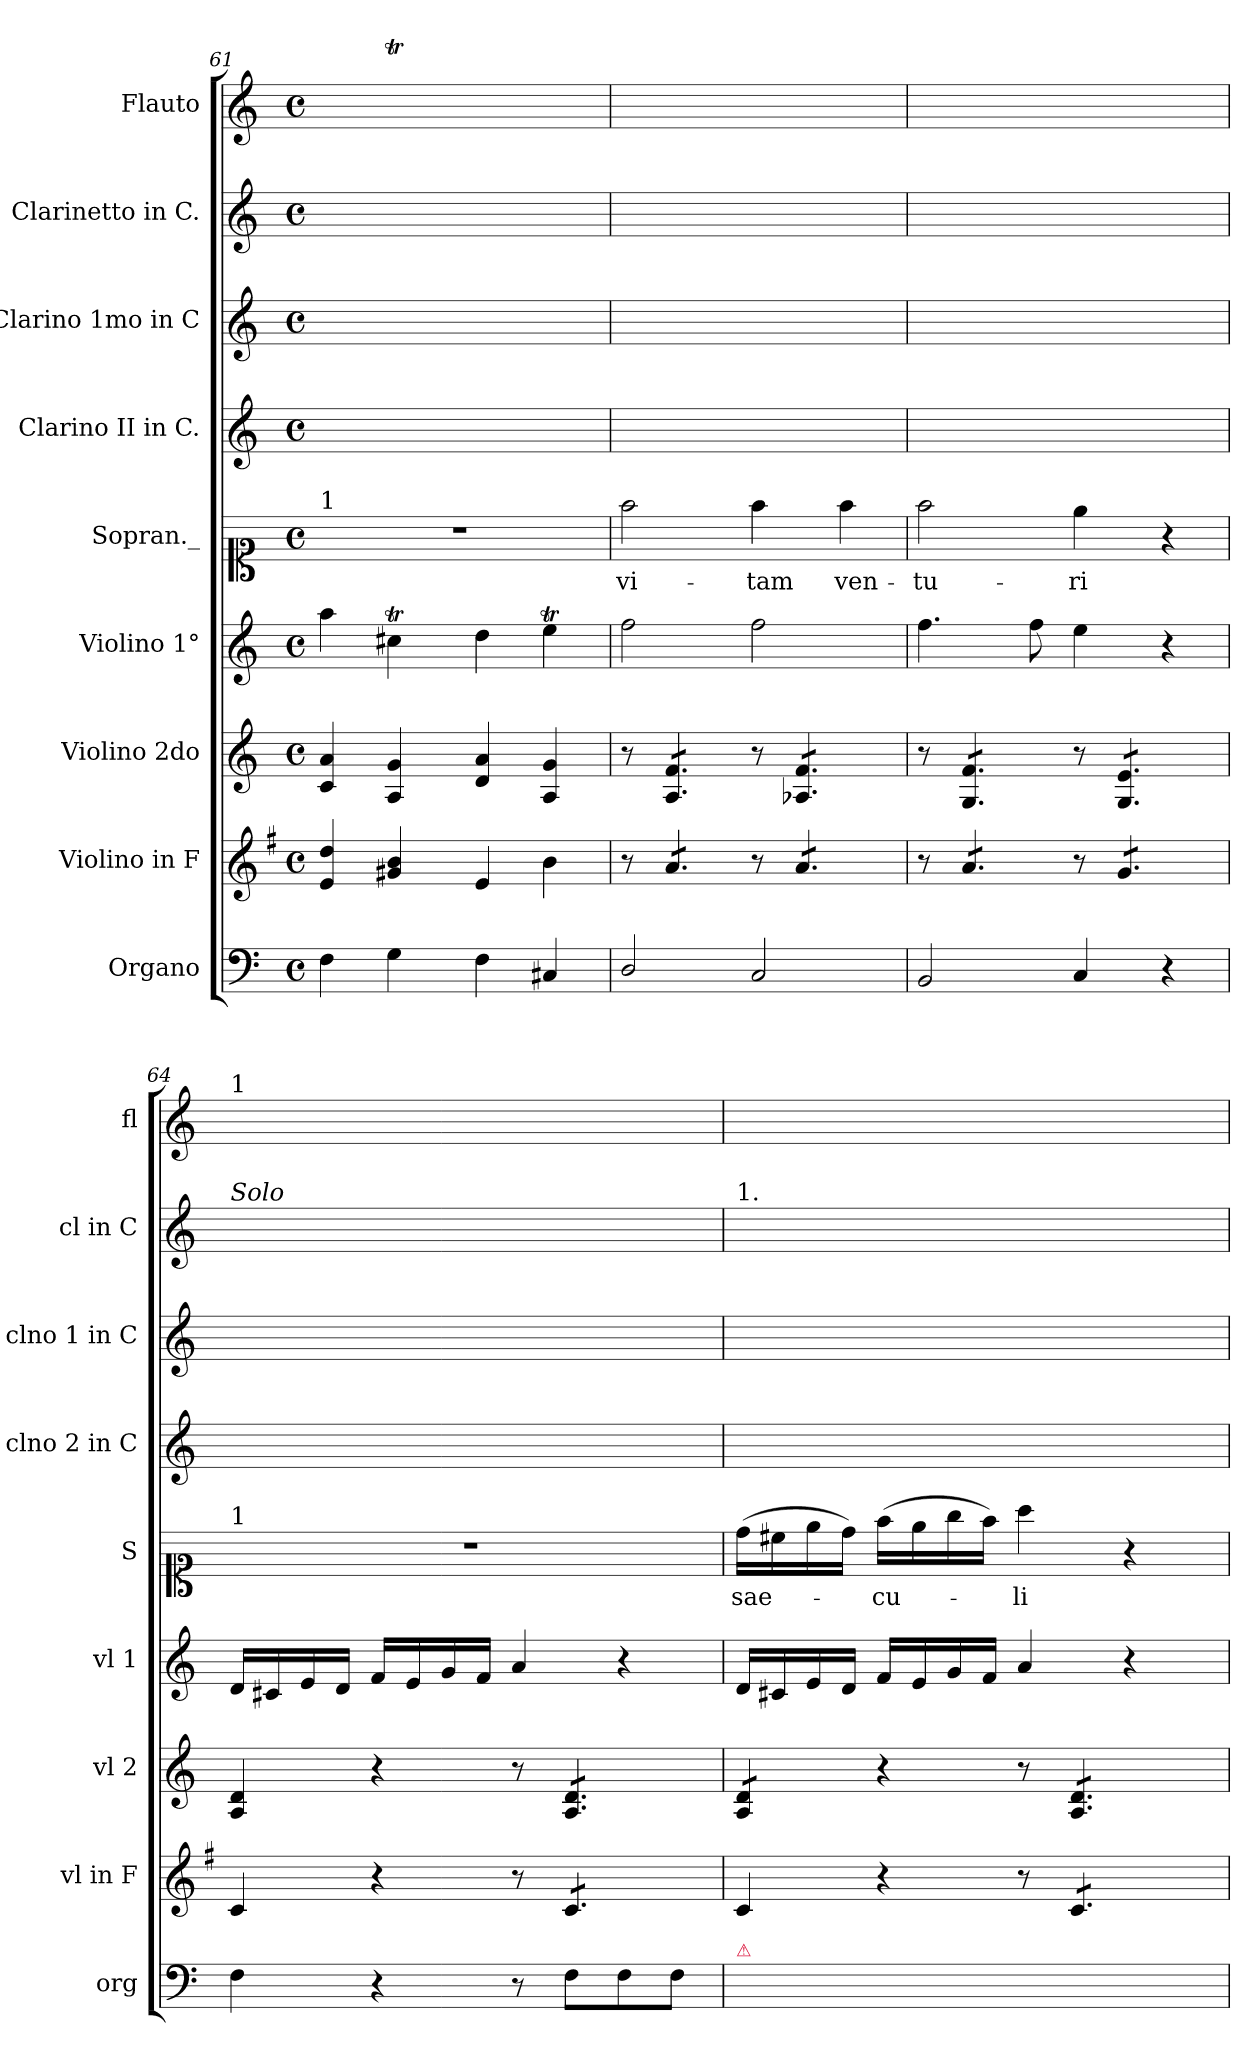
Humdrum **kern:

**kern	**kern	**kern	**kern	**kern	**text	**kern	**kern	**kern	**kern
*part9	*part8	*part7	*part6	*part5	*part5	*part4	*part3	*part2	*part1
*staff9	*staff8	*staff7	*staff6	*staff5	*staff5	*staff4	*staff3	*staff2	*staff1
*I"Organo	*I"Violino in F	*I"Violino 2do	*I"Violino 1°	*I"Sopran._	*	*I"Clarino II in C.	*I"Clarino 1mo in C	*I"Clarinetto in C.	*I"Flauto
*I'org	*I'vl in F	*I'vl 2	*I'vl 1	*I'S	*	*I'clno 2 in C	*I'clno 1 in C	*I'cl in C	*I'fl
*clefF4	*clefG2	*clefG2	*clefG2	*clefC1	*	*clefG2	*clefG2	*clefG2	*clefG2
*	*ITrd-3c-5	*	*	*	*	*	*	*	*
*k[]	*k[]	*k[]	*k[]	*k[]	*	*k[]	*k[]	*k[]	*k[]
*M4/4	*M4/4	*M4/4	*M4/4	*M4/4	*	*M4/4	*M4/4	*M4/4	*M4/4
*met(c)	*met(c)	*met(c)	*met(c)	*met(c)	*	*met(c)	*met(c)	*met(c)	*met(c)
=61	=61	=61	=61	=61	=61	=61	=61	=61	=61
!	!	!	!	!LO:TX:a:t=1	!	!	!	!	!
4F\	4a/ 4gg/	4c/ 4a/	4aa\	1r	.	1ryy	1ryy	4cc\yy	4aaa\yy
4G\	4cc#X/ 4ee/	4A/ 4g/	4cc#Xt\	.	.	.	.	8a/Lyy	4ccc#Xt\yy
.	.	.	.	.	.	.	.	8g/Jyy	.
4F\	4a/	4d/ 4a/	4dd\	.	.	.	.	4f/yy	4ddd\yy
4C#X/	4ee\	4A/ 4g/	4eet\	.	.	.	.	4a/yy	4eee\yy
=62	=62	=62	=62	=62	=62	=62	=62	=62	=62
2D/	8r	8r	2ff\	2ff\	vi-	1ryy	1ryy	2a/yy	2fff\yy
*	*tremolo	*	*	*	*	*	*	*	*
*	*	*tremolo	*	*	*	*	*	*	*
.	8dd/L	8A/ 8f/L	.	.	.	.	.	.	.
.	8dd/	8A/ 8f/	.	.	.	.	.	.	.
.	8dd/J	8A/ 8f/J	.	.	.	.	.	.	.
2C/	8r	8r	2ff\	4ff\	-tam	.	.	2a-X/yy	2fff\yy
.	8dd/L	8A-X/ 8f/L	.	.	.	.	.	.	.
.	8dd/	8A-X/ 8f/	.	4ff\	ven-	.	.	.	.
.	8dd/J	8A-X/ 8f/J	.	.	.	.	.	.	.
=63	=63	=63	=63	=63	=63	=63	=63	=63	=63
2BB/	8r	8r	4.ff\	2ff\	-tu-	1ryy	1ryy	4.g/yy	4.fff\yy
.	8dd/L	8G/ 8f/L	.	.	.	.	.	.	.
.	8dd/	8G/ 8f/	.	.	.	.	.	.	.
.	8dd/J	8G/ 8f/J	8ff\	.	.	.	.	8g/yy	8fff\yy
4C/	8r	8r	4ee\	4ee\	-ri	.	.	4g/yy	4eee\yy
.	8cc/L	8G/ 8e/L	.	.	.	.	.	.	.
4r	8cc/	8G/ 8e/	4r	4r	.	.	.	4ryy	4ryy
.	8cc/J	8G/ 8e/J	.	.	.	.	.	.	.
*	*	*Xtremolo	*	*	*	*	*	*	*
*	*Xtremolo	*	*	*	*	*	*	*	*
=64	=64	=64	=64	=64	=64	=64	=64	=64	=64
!	!	!	!	!	!	!	!	!	!LO:TX:a:t=1
!	!	!	!	!	!	!	!	!LO:TX:a:i:t=Solo	!
!	!	!	!	!LO:TX:a:t=1	!	!	!	!	!
4F\	4f/	4A/ 4d/	16d/LL	1r	.	1ryy	1ryy	16dd\LLyy	1ryy
.	.	.	16c#X/	.	.	.	.	16cc#X\yy	.
.	.	.	16e/	.	.	.	.	16ee\yy	.
.	.	.	16d/JJ	.	.	.	.	16dd\JJyy	.
4r	4r	4r	16f/LL	.	.	.	.	16ff\LLyy	.
.	.	.	16e/	.	.	.	.	16ee\yy	.
.	.	.	16g/	.	.	.	.	16gg\yy	.
.	.	.	16f/JJ	.	.	.	.	16ff\JJyy	.
8r	8r	8r	4a/	.	.	.	.	4aa\yy	.
*	*tremolo	*	*	*	*	*	*	*	*
*	*	*tremolo	*	*	*	*	*	*	*
8F\L	8f/L	8A/ 8d/L	.	.	.	.	.	.	.
8F\	8f/	8A/ 8d/	4r	.	.	.	.	4ryy	.
8F\J	8f/J	8A/ 8d/J	.	.	.	.	.	.	.
*	*Xtremolo	*	*	*	*	*	*	*	*
=65	=65	=65	=65	=65	=65	=65	=65	=65	=65
!	!	!	!	!	!	!	!	!LO:TX:a:t=1.	!
!LO:TX:a:color=crimson:t=⚠	!	!	!	!	!	!	!	!	!
4F\yy	4f/	8A/ 8d/L	16d/LL	(16dd\LL	sae-	1ryy	1ryy	1ryy	16ddd\LLyy
.	.	.	16c#X/	16cc#X\	.	.	.	.	16ccc#X\yy
.	.	8A/ 8d/J	16e/	16ee\	.	.	.	.	16eee\yy
.	.	.	16d/JJ	16dd\JJ)	.	.	.	.	16ddd\JJyy
4ryy	4r	4r	16f/LL	(16ff\LL	-cu-	.	.	.	16fff\LLyy
.	.	.	16e/	16ee\	.	.	.	.	16eee\yy
.	.	.	16g/	16gg\	.	.	.	.	16ggg\yy
.	.	.	16f/JJ	16ff\JJ)	.	.	.	.	16fff\JJyy
8ryy	8r	8r	4a/	4aa\	-li	.	.	.	4aaa\yy
*	*tremolo	*	*	*	*	*	*	*	*
8F\Lyy	8f/L	8A/ 8d/L	.	.	.	.	.	.	.
8F\yy	8f/	8A/ 8d/	4r	4r	.	.	.	.	4ryy
8F\Jyy	8f/J	8A/ 8d/J	.	.	.	.	.	.	.
*	*	*Xtremolo	*	*	*	*	*	*	*
*	*Xtremolo	*	*	*	*	*	*	*	*
=	=	=	=	=	=	=	=	=	=
*-	*-	*-	*-	*-	*-	*-	*-	*-	*-
